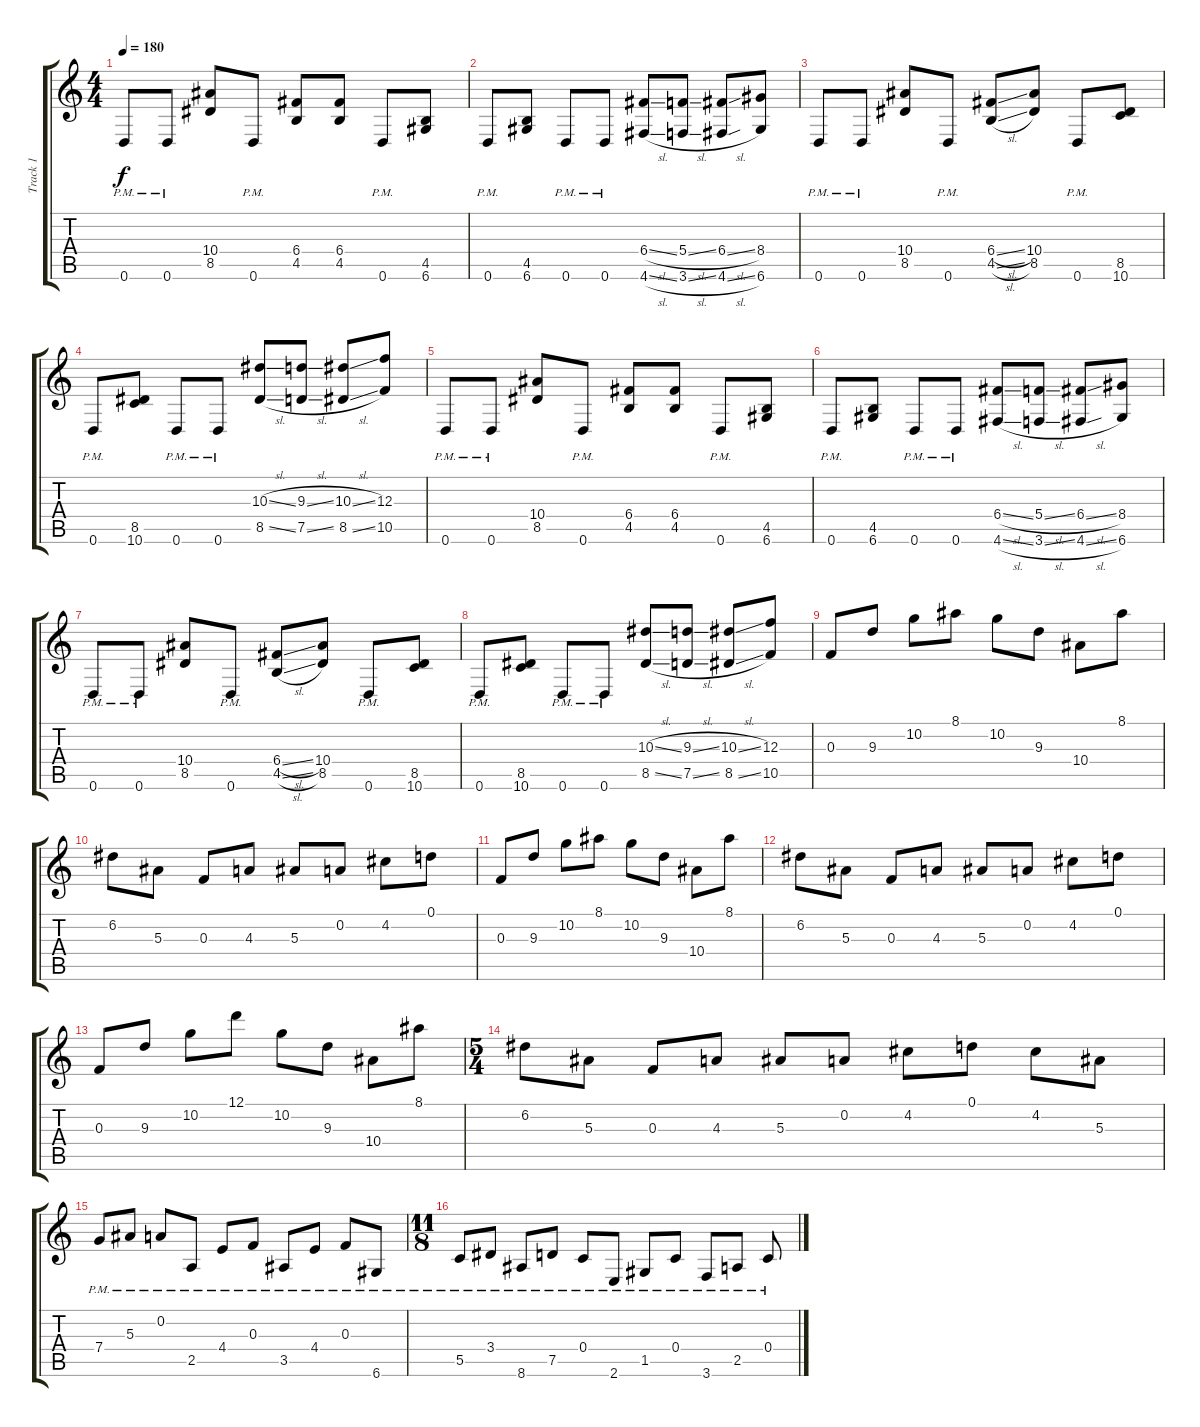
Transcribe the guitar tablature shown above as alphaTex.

\track ("Track 1" "Track 1") {instrument distortionguitar}
\staff {score tabs}
\tuning (D4 A3 F3 C3 G2 D2) {hide}
\ts (4 4)
\tempo 180
\clef g2
\ks c
0.6{pm}.8{dy f} 0.6{pm}.8 (10.4 8.5).8 0.6{pm}.8 (6.4 4.5).8 (6.4 4.5).8 0.6{pm}.8 (4.5 6.6).8 |
0.6{pm}.8 (4.5 6.6).8 0.6{pm}.8 0.6{pm}.8 (6.4{sl} 4.6{sl}).8 (5.4{sl} 3.6{sl}).8 (6.4{sl} 4.6{sl}).8 (8.4 6.6).8 |
0.6{pm}.8 0.6{pm}.8 (10.4 8.5).8 0.6{pm}.8 (6.4{sl} 4.5{sl}).8 (10.4 8.5).8 0.6{pm}.8 (8.5 10.6).8 |
0.6{pm}.8 (8.5 10.6).8 0.6{pm}.8 0.6{pm}.8 (10.3{sl} 8.5{sl}).8 (9.3{sl} 7.5{sl}).8 (10.3{sl} 8.5{sl}).8 (12.3 10.5).8 |
0.6{pm}.8 0.6{pm}.8 (10.4 8.5).8 0.6{pm}.8 (6.4 4.5).8 (6.4 4.5).8 0.6{pm}.8 (4.5 6.6).8 |
0.6{pm}.8 (4.5 6.6).8 0.6{pm}.8 0.6{pm}.8 (6.4{sl} 4.6{sl}).8 (5.4{sl} 3.6{sl}).8 (6.4{sl} 4.6{sl}).8 (8.4 6.6).8 |
0.6{pm}.8 0.6{pm}.8 (10.4 8.5).8 0.6{pm}.8 (6.4{sl} 4.5{sl}).8 (10.4 8.5).8 0.6{pm}.8 (8.5 10.6).8 |
0.6{pm}.8 (8.5 10.6).8 0.6{pm}.8 0.6{pm}.8 (10.3{sl} 8.5{sl}).8 (9.3{sl} 7.5{sl}).8 (10.3{sl} 8.5{sl}).8 (12.3 10.5).8 |
0.3.8 9.3.8 10.2.8 8.1.8 10.2.8 9.3.8 10.4.8 8.1.8 |
6.2.8 5.3.8 0.3.8 4.3.8 5.3.8 0.2.8 4.2.8 0.1.8 |
0.3.8 9.3.8 10.2.8 8.1.8 10.2.8 9.3.8 10.4.8 8.1.8 |
6.2.8 5.3.8 0.3.8 4.3.8 5.3.8 0.2.8 4.2.8 0.1.8 |
0.3.8 9.3.8 10.2.8 12.1.8 10.2.8 9.3.8 10.4.8 8.1.8 |
\ts (5 4)
6.2.8 5.3.8 0.3.8 4.3.8 5.3.8 0.2.8 4.2.8 0.1.8 4.2.8 5.3.8 |
7.4{pm}.8 5.3{pm}.8 0.2{pm}.8 2.5{pm}.8 4.4{pm}.8 0.3{pm}.8 3.5{pm}.8 4.4{pm}.8 0.3{pm}.8 6.6{pm}.8 |
\ts (11 8)
5.5{pm}.8 3.4{pm}.8 8.6{pm}.8 7.5{pm}.8 0.4{pm}.8 2.6{pm}.8 1.5{pm}.8 0.4{pm}.8 3.6{pm}.8 2.5{pm}.8 0.4{pm}.8
